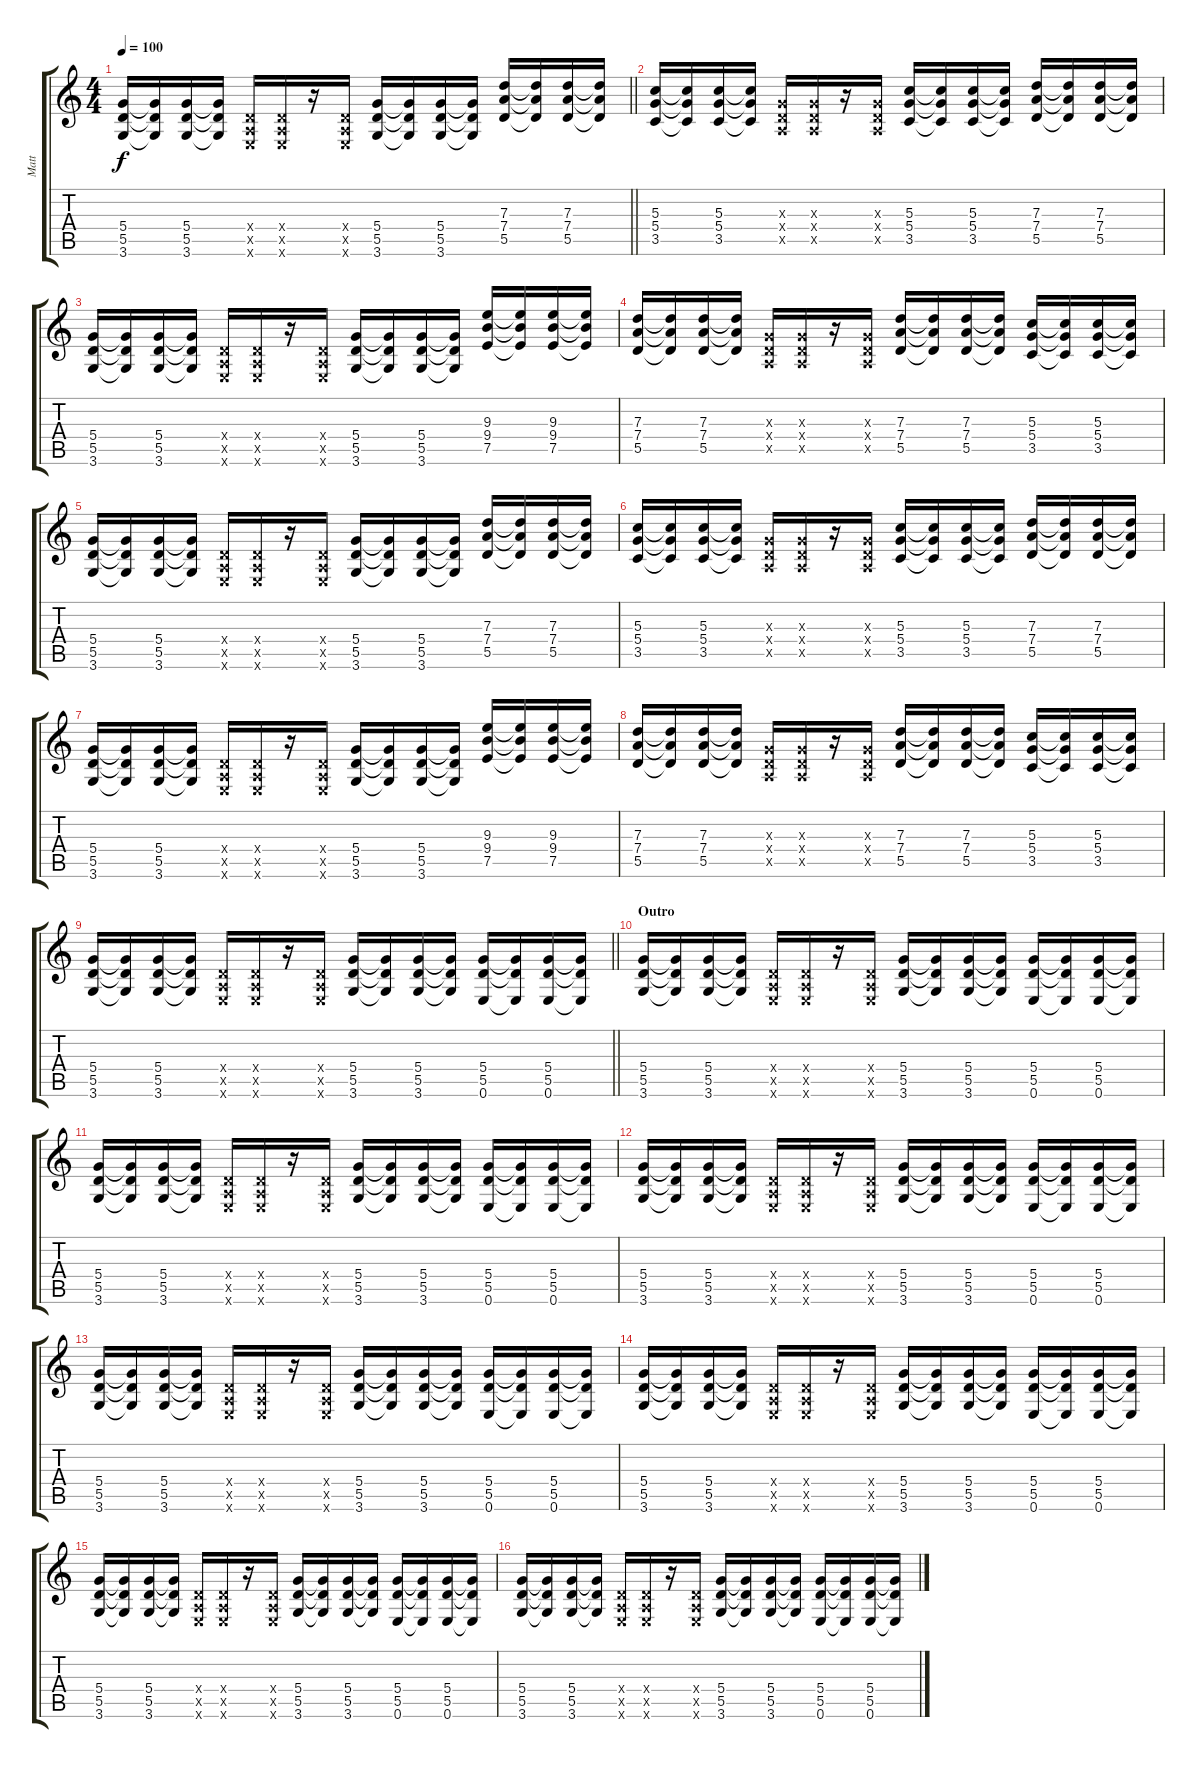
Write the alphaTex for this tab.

\track ("Matt" "Matt") {instrument electricguitarclean}
\staff {score tabs}
\tuning (E4 B3 G3 D3 A2 E2) {hide}
\ts (4 4)
\tempo 100
\clef g2
\barLineRight lightlight
\ks c
(5.4 5.5 3.6).16{dy f} (5.4{t} 5.5{t} 3.6{t}).16 (5.4 5.5 3.6).16 (5.4{t} 5.5{t} 3.6{t}).16 (0.4{x} 0.5{x} 0.6{x}).16 (0.4{x} 0.5{x} 0.6{x}).16 r.16 (0.4{x} 0.5{x} 0.6{x}).16 (5.4 5.5 3.6).16 (5.4{t} 5.5{t} 3.6{t}).16 (5.4 5.5 3.6).16 (5.4{t} 5.5{t} 3.6{t}).16 (7.3 7.4 5.5).16 (7.3{t} 7.4{t} 5.5{t}).16 (7.3 7.4 5.5).16 (7.3{t} 7.4{t} 5.5{t}).16 |
(5.3 5.4 3.5).16 (5.3{t} 5.4{t} 3.5{t}).16 (5.3 5.4 3.5).16 (5.3{t} 5.4{t} 3.5{t}).16 (0.3{x} 0.4{x} 0.5{x}).16 (0.3{x} 0.4{x} 0.5{x}).16 r.16 (0.3{x} 0.4{x} 0.5{x}).16 (5.3 5.4 3.5).16 (5.3{t} 5.4{t} 3.5{t}).16 (5.3 5.4 3.5).16 (5.3{t} 5.4{t} 3.5{t}).16 (7.3 7.4 5.5).16 (7.3{t} 7.4{t} 5.5{t}).16 (7.3 7.4 5.5).16 (7.3{t} 7.4{t} 5.5{t}).16 |
(5.4 5.5 3.6).16 (5.4{t} 5.5{t} 3.6{t}).16 (5.4 5.5 3.6).16 (5.4{t} 5.5{t} 3.6{t}).16 (0.4{x} 0.5{x} 0.6{x}).16 (0.4{x} 0.5{x} 0.6{x}).16 r.16 (0.4{x} 0.5{x} 0.6{x}).16 (5.4 5.5 3.6).16 (5.4{t} 5.5{t} 3.6{t}).16 (5.4 5.5 3.6).16 (5.4{t} 5.5{t} 3.6{t}).16 (9.3 9.4 7.5).16 (9.3{t} 9.4{t} 7.5{t}).16 (9.3 9.4 7.5).16 (9.3{t} 9.4{t} 7.5{t}).16 |
(7.3 7.4 5.5).16 (7.3{t} 7.4{t} 5.5{t}).16 (7.3 7.4 5.5).16 (7.3{t} 7.4{t} 5.5{t}).16 (0.3{x} 0.4{x} 0.5{x}).16 (0.3{x} 0.4{x} 0.5{x}).16 r.16 (0.3{x} 0.4{x} 0.5{x}).16 (7.3 7.4 5.5).16 (7.3{t} 7.4{t} 5.5{t}).16 (7.3 7.4 5.5).16 (7.3{t} 7.4{t} 5.5{t}).16 (5.3 5.4 3.5).16 (5.3{t} 5.4{t} 3.5{t}).16 (5.3 5.4 3.5).16 (5.3{t} 5.4{t} 3.5{t}).16 |
(5.4 5.5 3.6).16 (5.4{t} 5.5{t} 3.6{t}).16 (5.4 5.5 3.6).16 (5.4{t} 5.5{t} 3.6{t}).16 (0.4{x} 0.5{x} 0.6{x}).16 (0.4{x} 0.5{x} 0.6{x}).16 r.16 (0.4{x} 0.5{x} 0.6{x}).16 (5.4 5.5 3.6).16 (5.4{t} 5.5{t} 3.6{t}).16 (5.4 5.5 3.6).16 (5.4{t} 5.5{t} 3.6{t}).16 (7.3 7.4 5.5).16 (7.3{t} 7.4{t} 5.5{t}).16 (7.3 7.4 5.5).16 (7.3{t} 7.4{t} 5.5{t}).16 |
(5.3 5.4 3.5).16 (5.3{t} 5.4{t} 3.5{t}).16 (5.3 5.4 3.5).16 (5.3{t} 5.4{t} 3.5{t}).16 (0.3{x} 0.4{x} 0.5{x}).16 (0.3{x} 0.4{x} 0.5{x}).16 r.16 (0.3{x} 0.4{x} 0.5{x}).16 (5.3 5.4 3.5).16 (5.3{t} 5.4{t} 3.5{t}).16 (5.3 5.4 3.5).16 (5.3{t} 5.4{t} 3.5{t}).16 (7.3 7.4 5.5).16 (7.3{t} 7.4{t} 5.5{t}).16 (7.3 7.4 5.5).16 (7.3{t} 7.4{t} 5.5{t}).16 |
(5.4 5.5 3.6).16 (5.4{t} 5.5{t} 3.6{t}).16 (5.4 5.5 3.6).16 (5.4{t} 5.5{t} 3.6{t}).16 (0.4{x} 0.5{x} 0.6{x}).16 (0.4{x} 0.5{x} 0.6{x}).16 r.16 (0.4{x} 0.5{x} 0.6{x}).16 (5.4 5.5 3.6).16 (5.4{t} 5.5{t} 3.6{t}).16 (5.4 5.5 3.6).16 (5.4{t} 5.5{t} 3.6{t}).16 (9.3 9.4 7.5).16 (9.3{t} 9.4{t} 7.5{t}).16 (9.3 9.4 7.5).16 (9.3{t} 9.4{t} 7.5{t}).16 |
(7.3 7.4 5.5).16 (7.3{t} 7.4{t} 5.5{t}).16 (7.3 7.4 5.5).16 (7.3{t} 7.4{t} 5.5{t}).16 (0.3{x} 0.4{x} 0.5{x}).16 (0.3{x} 0.4{x} 0.5{x}).16 r.16 (0.3{x} 0.4{x} 0.5{x}).16 (7.3 7.4 5.5).16 (7.3{t} 7.4{t} 5.5{t}).16 (7.3 7.4 5.5).16 (7.3{t} 7.4{t} 5.5{t}).16 (5.3 5.4 3.5).16 (5.3{t} 5.4{t} 3.5{t}).16 (5.3 5.4 3.5).16 (5.3{t} 5.4{t} 3.5{t}).16 |
\barLineRight lightlight
(5.4 5.5 3.6).16 (5.4{t} 5.5{t} 3.6{t}).16 (5.4 5.5 3.6).16 (5.4{t} 5.5{t} 3.6{t}).16 (0.4{x} 0.5{x} 0.6{x}).16 (0.4{x} 0.5{x} 0.6{x}).16 r.16 (0.4{x} 0.5{x} 0.6{x}).16 (5.4 5.5 3.6).16 (5.4{t} 5.5{t} 3.6{t}).16 (5.4 5.5 3.6).16 (5.4{t} 5.5{t} 3.6{t}).16 (5.4 5.5 0.6).16 (5.4{t} 5.5{t} 0.6{t}).16 (5.4 5.5 0.6).16 (5.4{t} 5.5{t} 0.6{t}).16 |
\section ("" "Outro")
(5.4 5.5 3.6).16 (5.4{t} 5.5{t} 3.6{t}).16 (5.4 5.5 3.6).16 (5.4{t} 5.5{t} 3.6{t}).16 (0.4{x} 0.5{x} 0.6{x}).16 (0.4{x} 0.5{x} 0.6{x}).16 r.16 (0.4{x} 0.5{x} 0.6{x}).16 (5.4 5.5 3.6).16 (5.4{t} 5.5{t} 3.6{t}).16 (5.4 5.5 3.6).16 (5.4{t} 5.5{t} 3.6{t}).16 (5.4 5.5 0.6).16 (5.4{t} 5.5{t} 0.6{t}).16 (5.4 5.5 0.6).16 (5.4{t} 5.5{t} 0.6{t}).16 |
(5.4 5.5 3.6).16 (5.4{t} 5.5{t} 3.6{t}).16 (5.4 5.5 3.6).16 (5.4{t} 5.5{t} 3.6{t}).16 (0.4{x} 0.5{x} 0.6{x}).16 (0.4{x} 0.5{x} 0.6{x}).16 r.16 (0.4{x} 0.5{x} 0.6{x}).16 (5.4 5.5 3.6).16 (5.4{t} 5.5{t} 3.6{t}).16 (5.4 5.5 3.6).16 (5.4{t} 5.5{t} 3.6{t}).16 (5.4 5.5 0.6).16 (5.4{t} 5.5{t} 0.6{t}).16 (5.4 5.5 0.6).16 (5.4{t} 5.5{t} 0.6{t}).16 |
(5.4 5.5 3.6).16 (5.4{t} 5.5{t} 3.6{t}).16 (5.4 5.5 3.6).16 (5.4{t} 5.5{t} 3.6{t}).16 (0.4{x} 0.5{x} 0.6{x}).16 (0.4{x} 0.5{x} 0.6{x}).16 r.16 (0.4{x} 0.5{x} 0.6{x}).16 (5.4 5.5 3.6).16 (5.4{t} 5.5{t} 3.6{t}).16 (5.4 5.5 3.6).16 (5.4{t} 5.5{t} 3.6{t}).16 (5.4 5.5 0.6).16 (5.4{t} 5.5{t} 0.6{t}).16 (5.4 5.5 0.6).16 (5.4{t} 5.5{t} 0.6{t}).16 |
(5.4 5.5 3.6).16 (5.4{t} 5.5{t} 3.6{t}).16 (5.4 5.5 3.6).16 (5.4{t} 5.5{t} 3.6{t}).16 (0.4{x} 0.5{x} 0.6{x}).16 (0.4{x} 0.5{x} 0.6{x}).16 r.16 (0.4{x} 0.5{x} 0.6{x}).16 (5.4 5.5 3.6).16 (5.4{t} 5.5{t} 3.6{t}).16 (5.4 5.5 3.6).16 (5.4{t} 5.5{t} 3.6{t}).16 (5.4 5.5 0.6).16 (5.4{t} 5.5{t} 0.6{t}).16 (5.4 5.5 0.6).16 (5.4{t} 5.5{t} 0.6{t}).16 |
(5.4 5.5 3.6).16 (5.4{t} 5.5{t} 3.6{t}).16 (5.4 5.5 3.6).16 (5.4{t} 5.5{t} 3.6{t}).16 (0.4{x} 0.5{x} 0.6{x}).16 (0.4{x} 0.5{x} 0.6{x}).16 r.16 (0.4{x} 0.5{x} 0.6{x}).16 (5.4 5.5 3.6).16 (5.4{t} 5.5{t} 3.6{t}).16 (5.4 5.5 3.6).16 (5.4{t} 5.5{t} 3.6{t}).16 (5.4 5.5 0.6).16 (5.4{t} 5.5{t} 0.6{t}).16 (5.4 5.5 0.6).16 (5.4{t} 5.5{t} 0.6{t}).16 |
(5.4 5.5 3.6).16 (5.4{t} 5.5{t} 3.6{t}).16 (5.4 5.5 3.6).16 (5.4{t} 5.5{t} 3.6{t}).16 (0.4{x} 0.5{x} 0.6{x}).16 (0.4{x} 0.5{x} 0.6{x}).16 r.16 (0.4{x} 0.5{x} 0.6{x}).16 (5.4 5.5 3.6).16 (5.4{t} 5.5{t} 3.6{t}).16 (5.4 5.5 3.6).16 (5.4{t} 5.5{t} 3.6{t}).16 (5.4 5.5 0.6).16 (5.4{t} 5.5{t} 0.6{t}).16 (5.4 5.5 0.6).16 (5.4{t} 5.5{t} 0.6{t}).16 |
(5.4 5.5 3.6).16 (5.4{t} 5.5{t} 3.6{t}).16 (5.4 5.5 3.6).16 (5.4{t} 5.5{t} 3.6{t}).16 (0.4{x} 0.5{x} 0.6{x}).16 (0.4{x} 0.5{x} 0.6{x}).16 r.16 (0.4{x} 0.5{x} 0.6{x}).16 (5.4 5.5 3.6).16 (5.4{t} 5.5{t} 3.6{t}).16 (5.4 5.5 3.6).16 (5.4{t} 5.5{t} 3.6{t}).16 (5.4 5.5 0.6).16 (5.4{t} 5.5{t} 0.6{t}).16 (5.4 5.5 0.6).16 (5.4{t} 5.5{t} 0.6{t}).16
